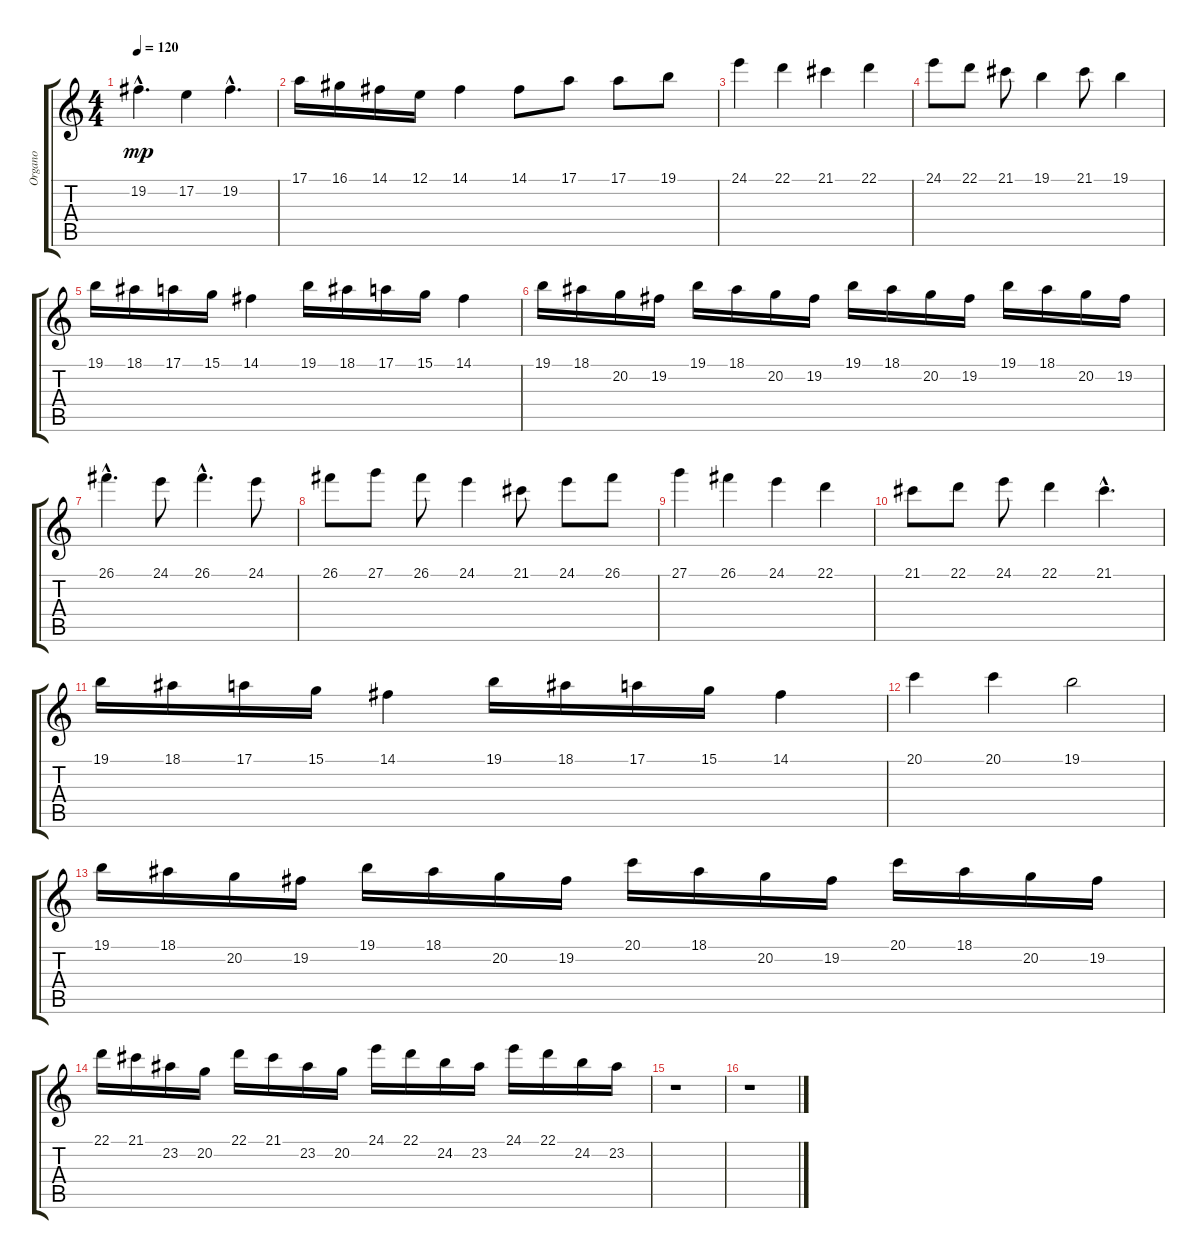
\track ("Organo" "Organo") {instrument drawbarorgan}
\staff {score tabs}
\tuning (E4 B3 G3 D3 A2 E2) {hide}
\ts (4 4)
\tempo 120
\clef g2
\ks c
19.2{hac}.4{d dy mp} 17.2.4 19.2{hac}.4{d} |
17.1.16 16.1.16 14.1.16 12.1.16 14.1.4 14.1.8 17.1.8 17.1.8 19.1.8 |
24.1.4 22.1.4 21.1.4 22.1.4 |
24.1.8 22.1.8 21.1.8 19.1.4 21.1.8 19.1.4 |
19.1.16 18.1.16 17.1.16 15.1.16 14.1.4 19.1.16 18.1.16 17.1.16 15.1.16 14.1.4 |
19.1.16 18.1.16 20.2.16 19.2.16 19.1.16 18.1.16 20.2.16 19.2.16 19.1.16 18.1.16 20.2.16 19.2.16 19.1.16 18.1.16 20.2.16 19.2.16 |
26.1{hac}.4{d} 24.1.8 26.1{hac}.4{d} 24.1.8 |
26.1.8 27.1.8 26.1.8 24.1.4 21.1.8 24.1.8 26.1.8 |
27.1.4 26.1.4 24.1.4 22.1.4 |
21.1.8 22.1.8 24.1.8 22.1.4 21.1{hac}.4{d} |
19.1.16 18.1.16 17.1.16 15.1.16 14.1.4 19.1.16 18.1.16 17.1.16 15.1.16 14.1.4 |
20.1.4 20.1.4 19.1.2 |
19.1.16 18.1.16 20.2.16 19.2.16 19.1.16 18.1.16 20.2.16 19.2.16 20.1.16 18.1.16 20.2.16 19.2.16 20.1.16 18.1.16 20.2.16 19.2.16 |
22.1.16 21.1.16 23.2.16 20.2.16 22.1.16 21.1.16 23.2.16 20.2.16 24.1.16 22.1.16 24.2.16 23.2.16 24.1.16 22.1.16 24.2.16 23.2.16 |
r.1 |
r.1
